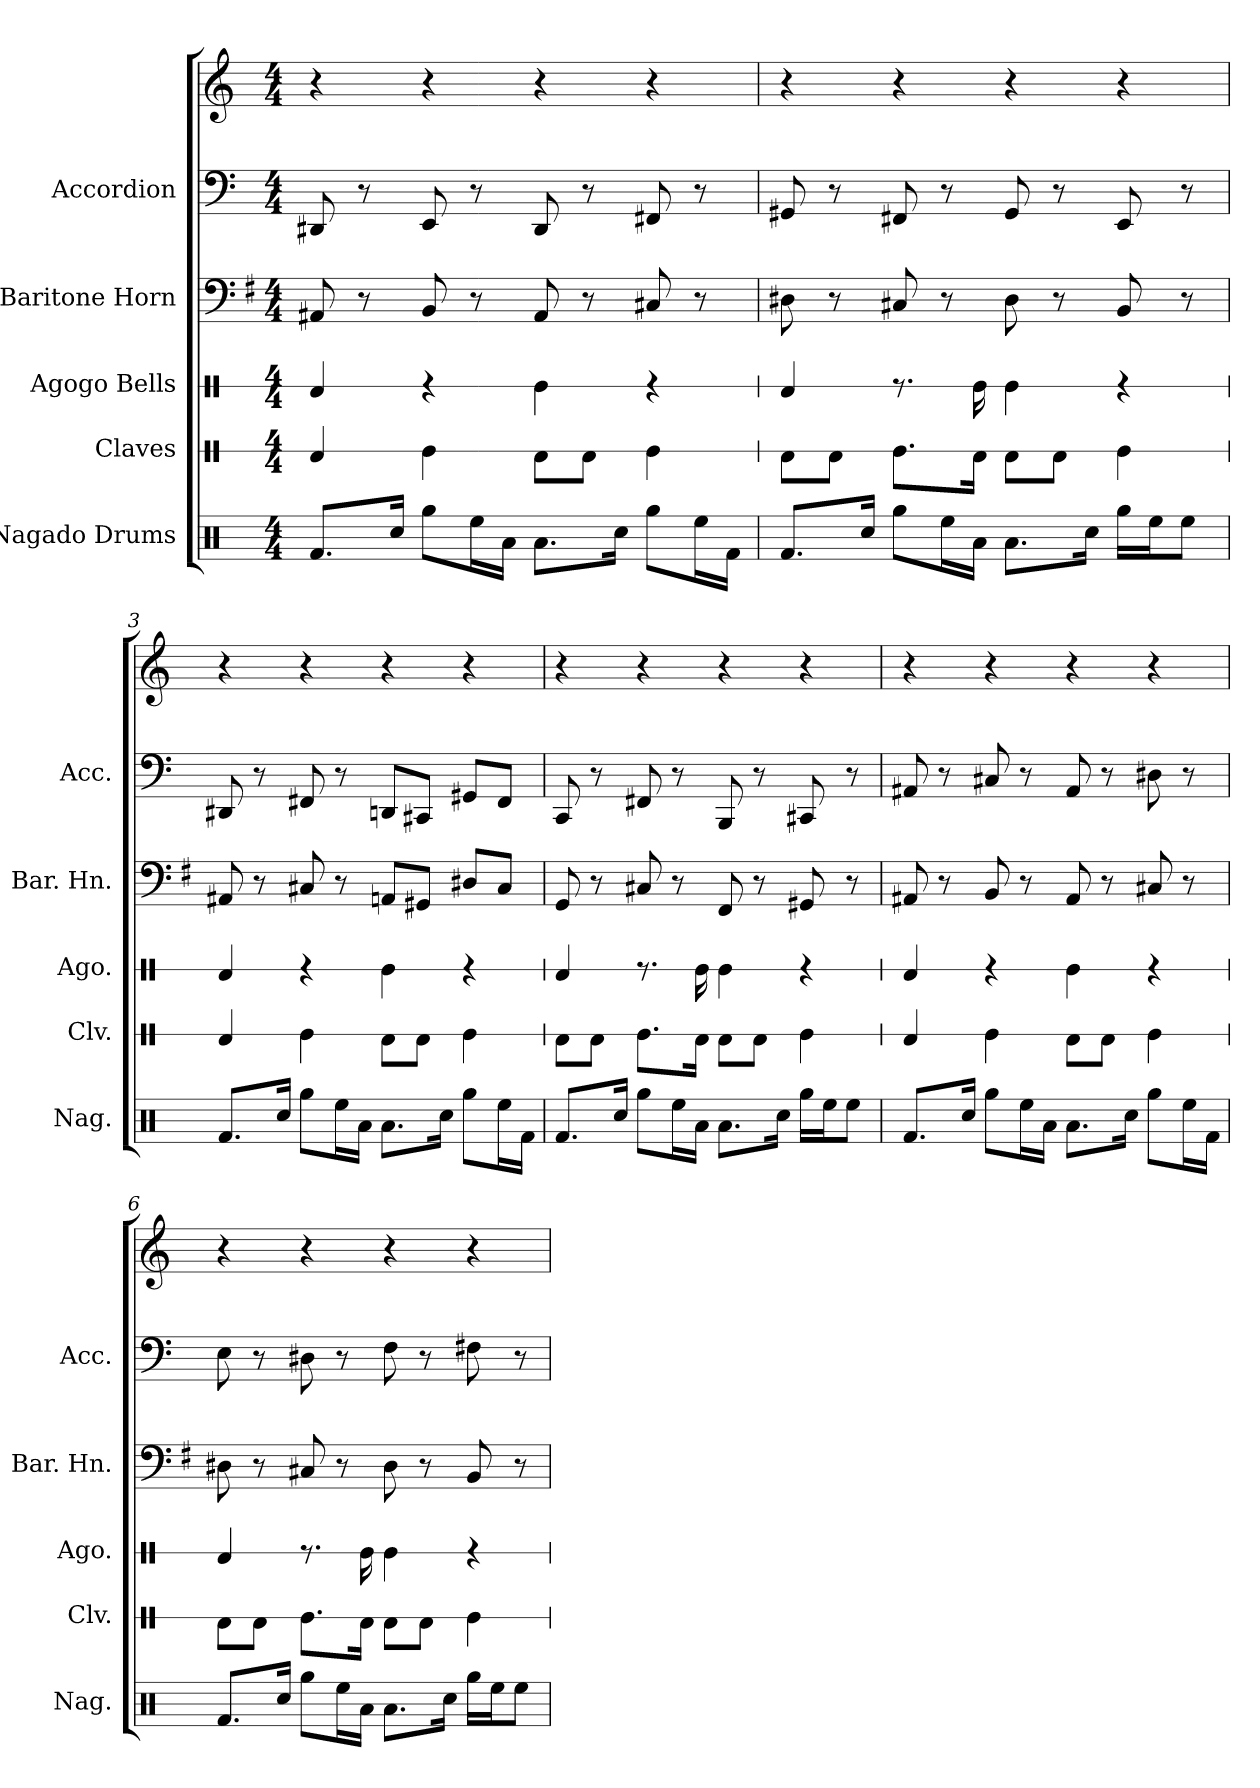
**kern	**kern	**kern	**kern	**kern	**kern
*part5	*part4	*part3	*part2	*part1	*part1
*staff6	*staff5	*staff4	*staff3	*staff2	*staff1
*I"Nagado Drums	*I"Claves	*I"Agogo Bells	*I"Baritone Horn	*I"Accordion	*
*I'Nag.	*I'Clv.	*I'Ago.	*I'Bar. Hn.	*I'Acc.	*
*stria5	*stria1	*stria1	*stria5	*stria5	*stria5
*clefX	*clefX	*clefX	*clefF4	*clefF4	*clefG2
*	*	*	*ITrd4c7	*	*
*k[]	*k[]	*k[]	*k[]	*k[]	*k[]
*M4/4	*M4/4	*M4/4	*M4/4	*M4/4	*M4/4
*MM100	*MM100	*MM100	*MM100	*MM100	*MM100
=1	=1	=1	=1	=1	=1
8.RfL	4Rd	4Rd	8DD#X	8DD#X	4r
.	.	.	8r	8r	.
16RccJk	.	.	.	.	.
8RggL	4Re	4r	8EE	8EE	4r
16ReeL	.	.	8r	8r	.
16RaJJ	.	.	.	.	.
8.RaL	8RdL	4Re	8DD#	8DD#	4r
.	8RdJ	.	8r	8r	.
16RccJk	.	.	.	.	.
8RggL	4Re	4r	8FF#X	8FF#X	4r
16ReeL	.	.	8r	8r	.
16RfJJ	.	.	.	.	.
=2	=2	=2	=2	=2	=2
8.RfL	8RdL	4Rd	8GG#X	8GG#X	4r
.	8RdJ	.	8r	8r	.
16RccJk	.	.	.	.	.
8RggL	8.ReL	8.r	8FF#X	8FF#X	4r
16ReeL	.	.	8r	8r	.
16RaJJ	16RdJk	16Re	.	.	.
8.RaL	8RdL	4Re	8GG#	8GG#	4r
.	8RdJ	.	8r	8r	.
16RccJk	.	.	.	.	.
16RggLL	4Re	4r	8EE	8EE	4r
16ReeJ	.	.	.	.	.
8ReeJ	.	.	8r	8r	.
=3	=3	=3	=3	=3	=3
8.RfL	4Rd	4Rd	8DD#X	8DD#X	4r
.	.	.	8r	8r	.
16RccJk	.	.	.	.	.
8RggL	4Re	4r	8FF#X	8FF#X	4r
16ReeL	.	.	8r	8r	.
16RaJJ	.	.	.	.	.
8.RaL	8RdL	4Re	8DDnL	8DDnL	4r
.	8RdJ	.	8CC#XJ	8CC#XJ	.
16RccJk	.	.	.	.	.
8RggL	4Re	4r	8GG#XL	8GG#XL	4r
16ReeL	.	.	8FF#J	8FF#J	.
16RfJJ	.	.	.	.	.
=4	=4	=4	=4	=4	=4
8.RfL	8RdL	4Rd	8CC	8CC	4r
.	8RdJ	.	8r	8r	.
16RccJk	.	.	.	.	.
8RggL	8.ReL	8.r	8FF#X	8FF#X	4r
16ReeL	.	.	8r	8r	.
16RaJJ	16RdJk	16Re	.	.	.
8.RaL	8RdL	4Re	8BBB	8BBB	4r
.	8RdJ	.	8r	8r	.
16RccJk	.	.	.	.	.
16RggLL	4Re	4r	8CC#X	8CC#X	4r
16ReeJ	.	.	.	.	.
8ReeJ	.	.	8r	8r	.
=5	=5	=5	=5	=5	=5
8.RfL	4Rd	4Rd	8DD#X	8AA#X	4r
.	.	.	8r	8r	.
16RccJk	.	.	.	.	.
8RggL	4Re	4r	8EE	8C#X	4r
16ReeL	.	.	8r	8r	.
16RaJJ	.	.	.	.	.
8.RaL	8RdL	4Re	8DD#	8AA#	4r
.	8RdJ	.	8r	8r	.
16RccJk	.	.	.	.	.
8RggL	4Re	4r	8FF#X	8D#X	4r
16ReeL	.	.	8r	8r	.
16RfJJ	.	.	.	.	.
=6	=6	=6	=6	=6	=6
8.RfL	8RdL	4Rd	8GG#X	8E	4r
.	8RdJ	.	8r	8r	.
16RccJk	.	.	.	.	.
8RggL	8.ReL	8.r	8FF#X	8D#X	4r
16ReeL	.	.	8r	8r	.
16RaJJ	16RdJk	16Re	.	.	.
8.RaL	8RdL	4Re	8GG#	8F	4r
.	8RdJ	.	8r	8r	.
16RccJk	.	.	.	.	.
16RggLL	4Re	4r	8EE	8F#X	4r
16ReeJ	.	.	.	.	.
8ReeJ	.	.	8r	8r	.
=	=	=	=	=	=
*-	*-	*-	*-	*-	*-
